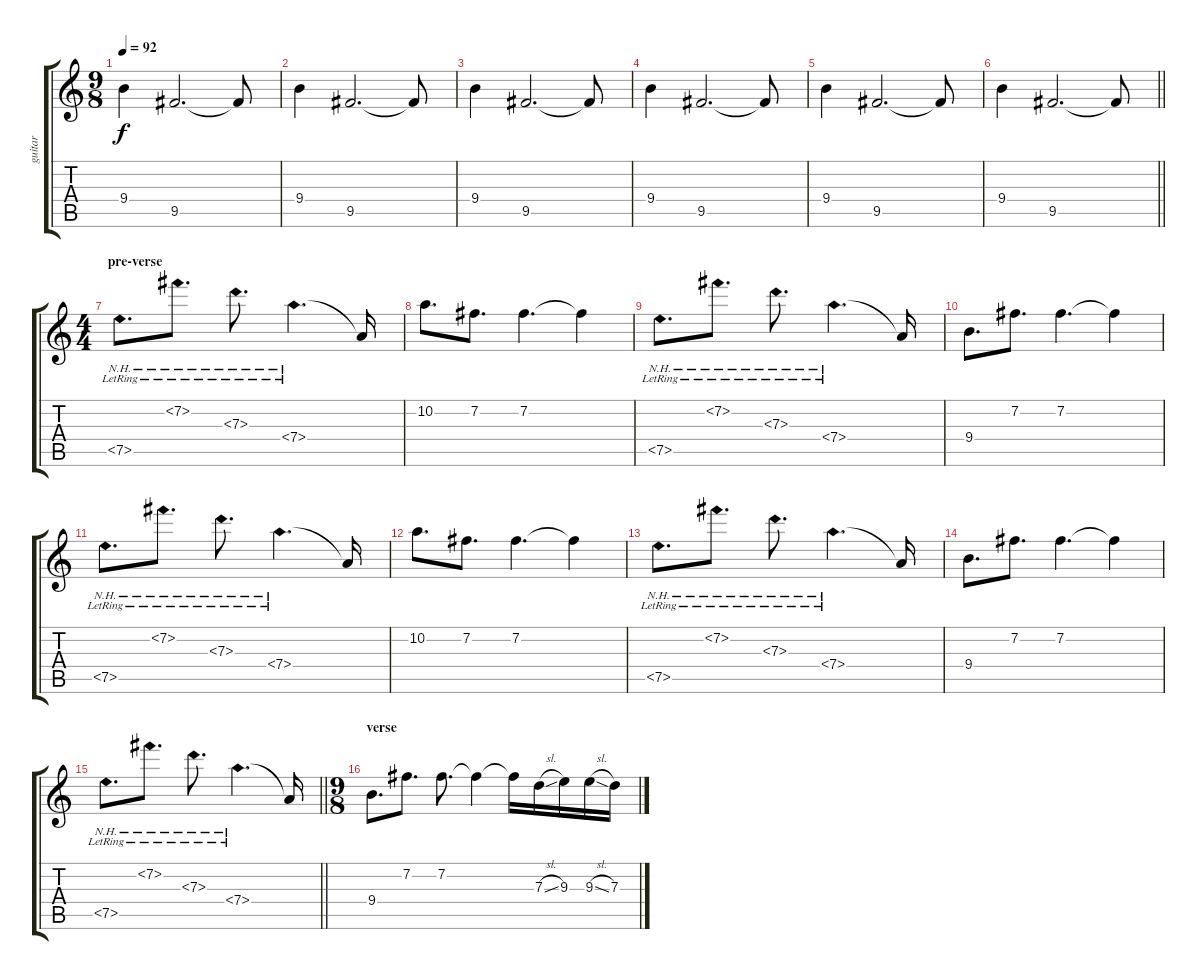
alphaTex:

\track ("guitar" "guitar") {instrument electricguitarclean}
\staff {score tabs}
\tuning (E4 B3 G3 D3 A2 D2) {hide}
\ts (9 8)
\tempo 92
\clef g2
\ks c
9.4.4{dy f} 9.5.2{d} 9.5{t}.8 |
9.4.4 9.5.2{d} 9.5{t}.8 |
9.4.4 9.5.2{d} 9.5{t}.8 |
9.4.4 9.5.2{d} 9.5{t}.8 |
9.4.4 9.5.2{d} 9.5{t}.8 |
\barLineRight lightlight
9.4.4 9.5.2{d} 9.5{t}.8 |
\ts (4 4)
\section ("" "pre-verse")
7.5{nh lr}.8{d} 7.2{nh lr}.8{d} 7.3{nh lr}.8{d} 7.4{nh lr}.4{d} 7.4{t}.16 |
10.2.8{d} 7.2.8{d} 7.2.4{d} 7.2{t}.4 |
7.5{nh lr}.8{d} 7.2{nh lr}.8{d} 7.3{nh lr}.8{d} 7.4{nh lr}.4{d} 7.4{t}.16 |
9.4.8{d} 7.2.8{d} 7.2.4{d} 7.2{t}.4 |
7.5{nh lr}.8{d} 7.2{nh lr}.8{d} 7.3{nh lr}.8{d} 7.4{nh lr}.4{d} 7.4{t}.16 |
10.2.8{d} 7.2.8{d} 7.2.4{d} 7.2{t}.4 |
7.5{nh lr}.8{d} 7.2{nh lr}.8{d} 7.3{nh lr}.8{d} 7.4{nh lr}.4{d} 7.4{t}.16 |
9.4.8{d} 7.2.8{d} 7.2.4{d} 7.2{t}.4 |
\barLineRight lightlight
7.5{nh lr}.8{d} 7.2{nh lr}.8{d} 7.3{nh lr}.8{d} 7.4{nh lr}.4{d} 7.4{t}.16 |
\ts (9 8)
\section ("" "verse")
9.4.8{d volume 8 balance 0 instrument distortionguitar} 7.2.8{d} 7.2.8{d} 7.2{t}.4 7.2{t}.16 7.3{sl}.16 9.3.16 9.3{sl}.16 7.3.16
